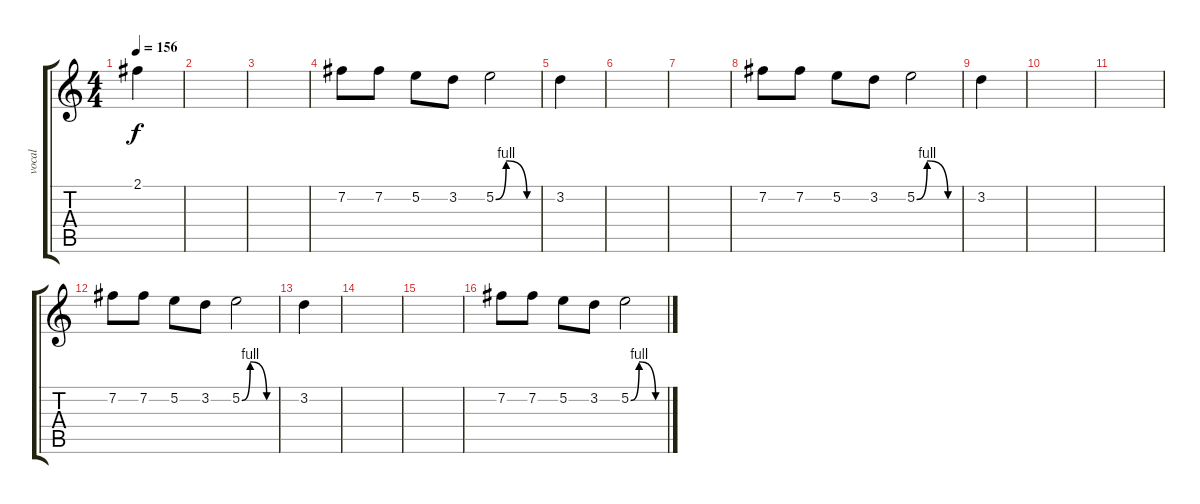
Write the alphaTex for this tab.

\track ("vocal" "vocal") {instrument acousticguitarsteel}
\staff {score tabs}
\tuning (E4 B3 G3 D3 A2 E2) {hide}
\ts (4 4)
\tempo 156
\clef g2
\ks c
2.1.4{dy f} |
|
|
7.2.8 7.2.8 5.2.8 3.2.8 5.2{be (custom 0 0 15 4 45 0 60 0)}.2 |
3.2.4 |
|
|
7.2.8 7.2.8 5.2.8 3.2.8 5.2{be (custom 0 0 15 4 45 0 60 0)}.2 |
3.2.4 |
|
|
7.2.8 7.2.8 5.2.8 3.2.8 5.2{be (custom 0 0 15 4 45 0 60 0)}.2 |
3.2.4 |
|
|
7.2.8 7.2.8 5.2.8 3.2.8 5.2{be (custom 0 0 15 4 45 0 60 0)}.2
